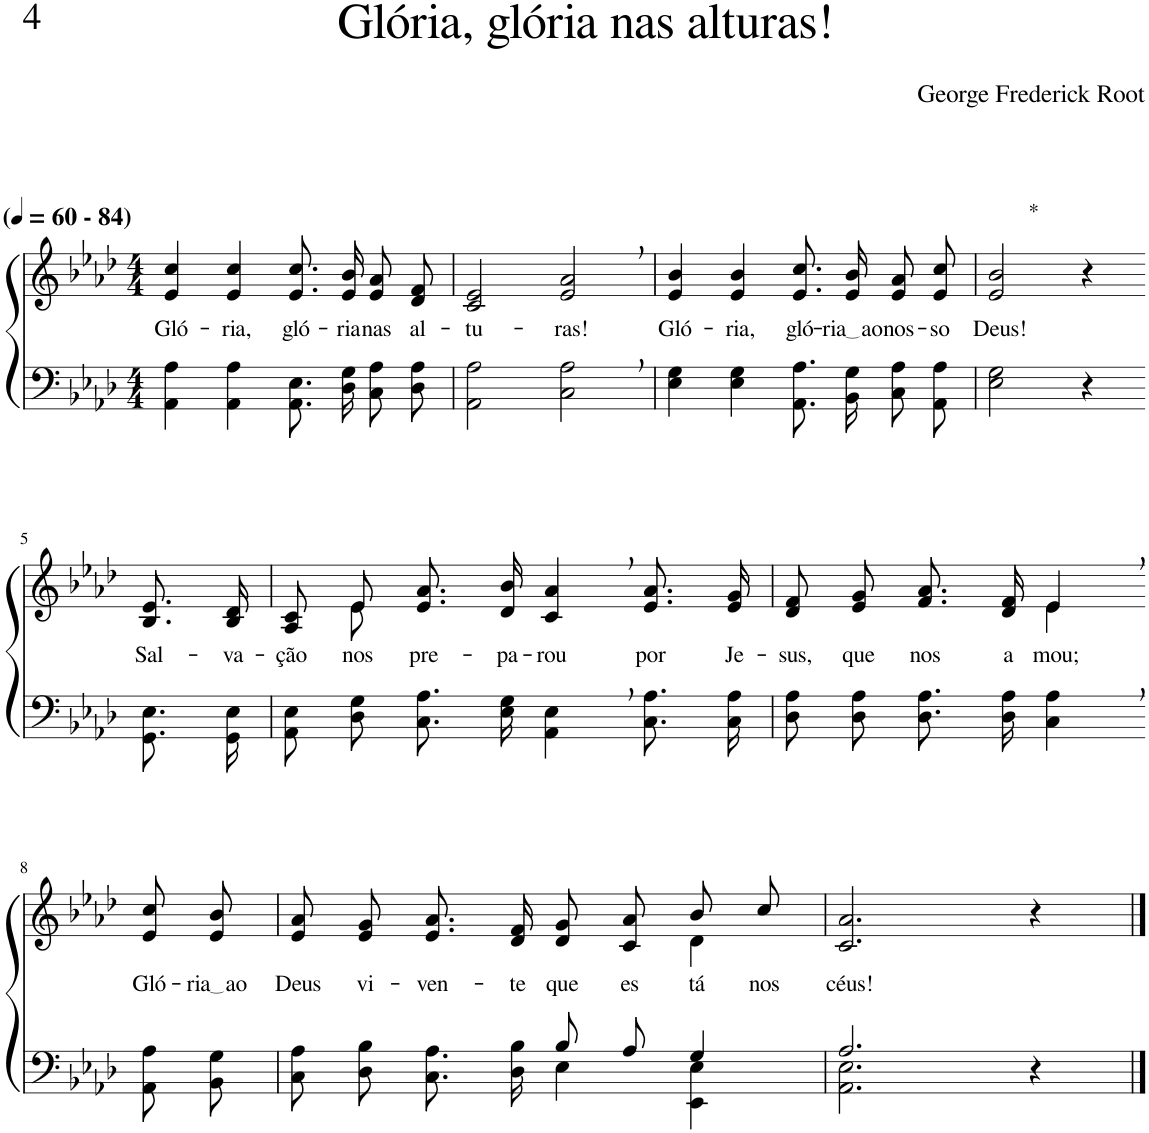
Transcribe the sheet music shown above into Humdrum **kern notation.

**kern	**kern	**text
*part2	*part1	*part1
*staff2	*staff1	*staff1
*I"Parte III e IV	*I"Parte I e II	*
*clefF4	*clefG2	*
*k[b-e-a-d-]	*k[b-e-a-d-]	*
*M4/4	*M4/4	*
*MM60	*MM60	*
=1	=1	=1
!	!LO:TX:a:B:t=(	!
!	!LO:TX:a:B:t=- 84)	!
!	!	!LO:LY:b
4AA-\ 4A-\	4e-/ 4cc/	Gló-
!	!	!LO:LY:b
4AA-\ 4A-\	4e-/ 4cc/	-ria,
!	!	!LO:LY:b
8.AA-\ 8.E-\L	8.e-/ 8.cc/L	gló-
!	!	!LO:LY:b
16D-\ 16G\Jk	16e-/ 16b-/Jk	-ria
!	!	!LO:LY:b
8C\ 8A-\L	8e-/ 8a-/L	nas
!	!	!LO:LY:b
8D-\ 8A-\J	8d-/ 8f/J	al-
=2	=2	=2
!	!	!LO:LY:b
2AA-\ 2A-\	2c/ 2e-/	-tu-
!	!	!LO:LY:b
2C\, 2A-\,	2e-/, 2a-/,	-ras!
=3	=3	=3
!	!	!LO:LY:b
4E-\ 4G\	4e-/ 4b-/	Gló-
!	!	!LO:LY:b
4E-\ 4G\	4e-/ 4b-/	-ria,
!	!	!LO:LY:b
8.AA-\ 8.A-\L	8.e-/ 8.cc/L	gló-
!	!	!LO:LY:b
16BB-\ 16G\Jk	16e-/ 16b-/Jk	ria ao
!	!	!LO:LY:b
8C\ 8A-\L	8e-/ 8a-/L	nos-
!	!	!LO:LY:b
8AA-\ 8A-\J	8e-/ 8cc/J	-so
=4	=4	=4
!	!LO:TX:a:t=*	!
!	!	!LO:LY:b
2E-\ 2G\	2e-/ 2b-/	Deus!
4r	4r	.
!!LO:LB:g=z
=5-	=5-	=5-
!	!	!LO:LY:b
8.GG/ 8.E-/L	8.B-/ 8.e-/L	Sal-
!	!	!LO:LY:b
16GG/ 16E-/Jk	16B-/ 16d-/Jk	-va-
=6	=6	=6
!	!	!LO:LY:b
*	*^	*
8AA-\ 8E-\L	8A-/ 8c/L	8ryy	-ção
!	!	!	!LO:LY:b
8D-\ 8G\J	8e-/J	8e-\	nos
!	!	!	!LO:LY:b
8.C\ 8.A-\L	8.e-/ 8.a-/L	2.ryy	pre-
!	!	!	!LO:LY:b
16E-\ 16G\Jk	16d-/ 16b-/Jk	.	-pa-
!	!	!	!LO:LY:b
4AA-\, 4E-\,	4c/, 4a-/,	.	-rou
!	!	!	!LO:LY:b
8.C\ 8.A-\L	8.e-/ 8.a-/L	.	por
!	!	!	!LO:LY:b
16C\ 16A-\Jk	16e-/ 16g/Jk	.	Je-
=7	=7	=7	=7
!	!	!	!LO:LY:b
8D-\ 8A-\L	8d-/ 8f/L	2ryy	-sus,
!	!	!	!LO:LY:b
8D-\ 8A-\J	8e-/ 8g/J	.	que
!	!	!	!LO:LY:b
8.D-\ 8.A-\L	8.f/ 8.a-/L	.	nos
!	!	!	!LO:LY:b
16D-\ 16A-\Jk	16d-/ 16f/Jk	.	a-
!	!	!	!LO:LY:b
4C\, 4A-\,	4e-,/	4e-\	-mou;
!!LO:LB:g=z
=8-	=8-	=8-	=8-
!	!	!	!LO:LY:b
*	*v	*v	*
8AA-\ 8A-\L	8e-/ 8cc/L	Gló-
!	!	!LO:LY:b
8BB-\ 8G\J	8e-/ 8b-/J	ria ao
=9	=9	=9
*^	*	*
!	!	!	!LO:LY:b
*	*	*^	*
2ryy	8C\ 8A-\L	8e-/ 8a-/L	2.ryy	Deus
!	!	!	!	!LO:LY:b
.	8D-\ 8B-\J	8e-/ 8g/J	.	vi-
!	!	!	!	!LO:LY:b
.	8.C\ 8.A-\L	8.e-/ 8.a-/L	.	-ven-
!	!	!	!	!LO:LY:b
.	16D-\ 16B-\Jk	16d-/ 16f/Jk	.	-te
!	!	!	!	!LO:LY:b
8B-/L	4E-\	8d-/ 8g/L	.	que
!	!	!	!	!LO:LY:b
8A-/J	.	8c/ 8a-/J	.	es-
!	!	!	!	!LO:LY:b
4G/	4EE-\ 4E-\	8b-/L	4d-\	-tá
!	!	!	!	!LO:LY:b
.	.	8cc/J	.	nos
*	*	*v	*v	*
=10	=10	=10	=10
!	!	!	!LO:LY:b
2.A-/	2.AA-\ 2.E-\	2.c/ 2.a-/	céus!
4r	4ryy	4r	.
*v	*v	*	*
==	==	==
*-	*-	*-
